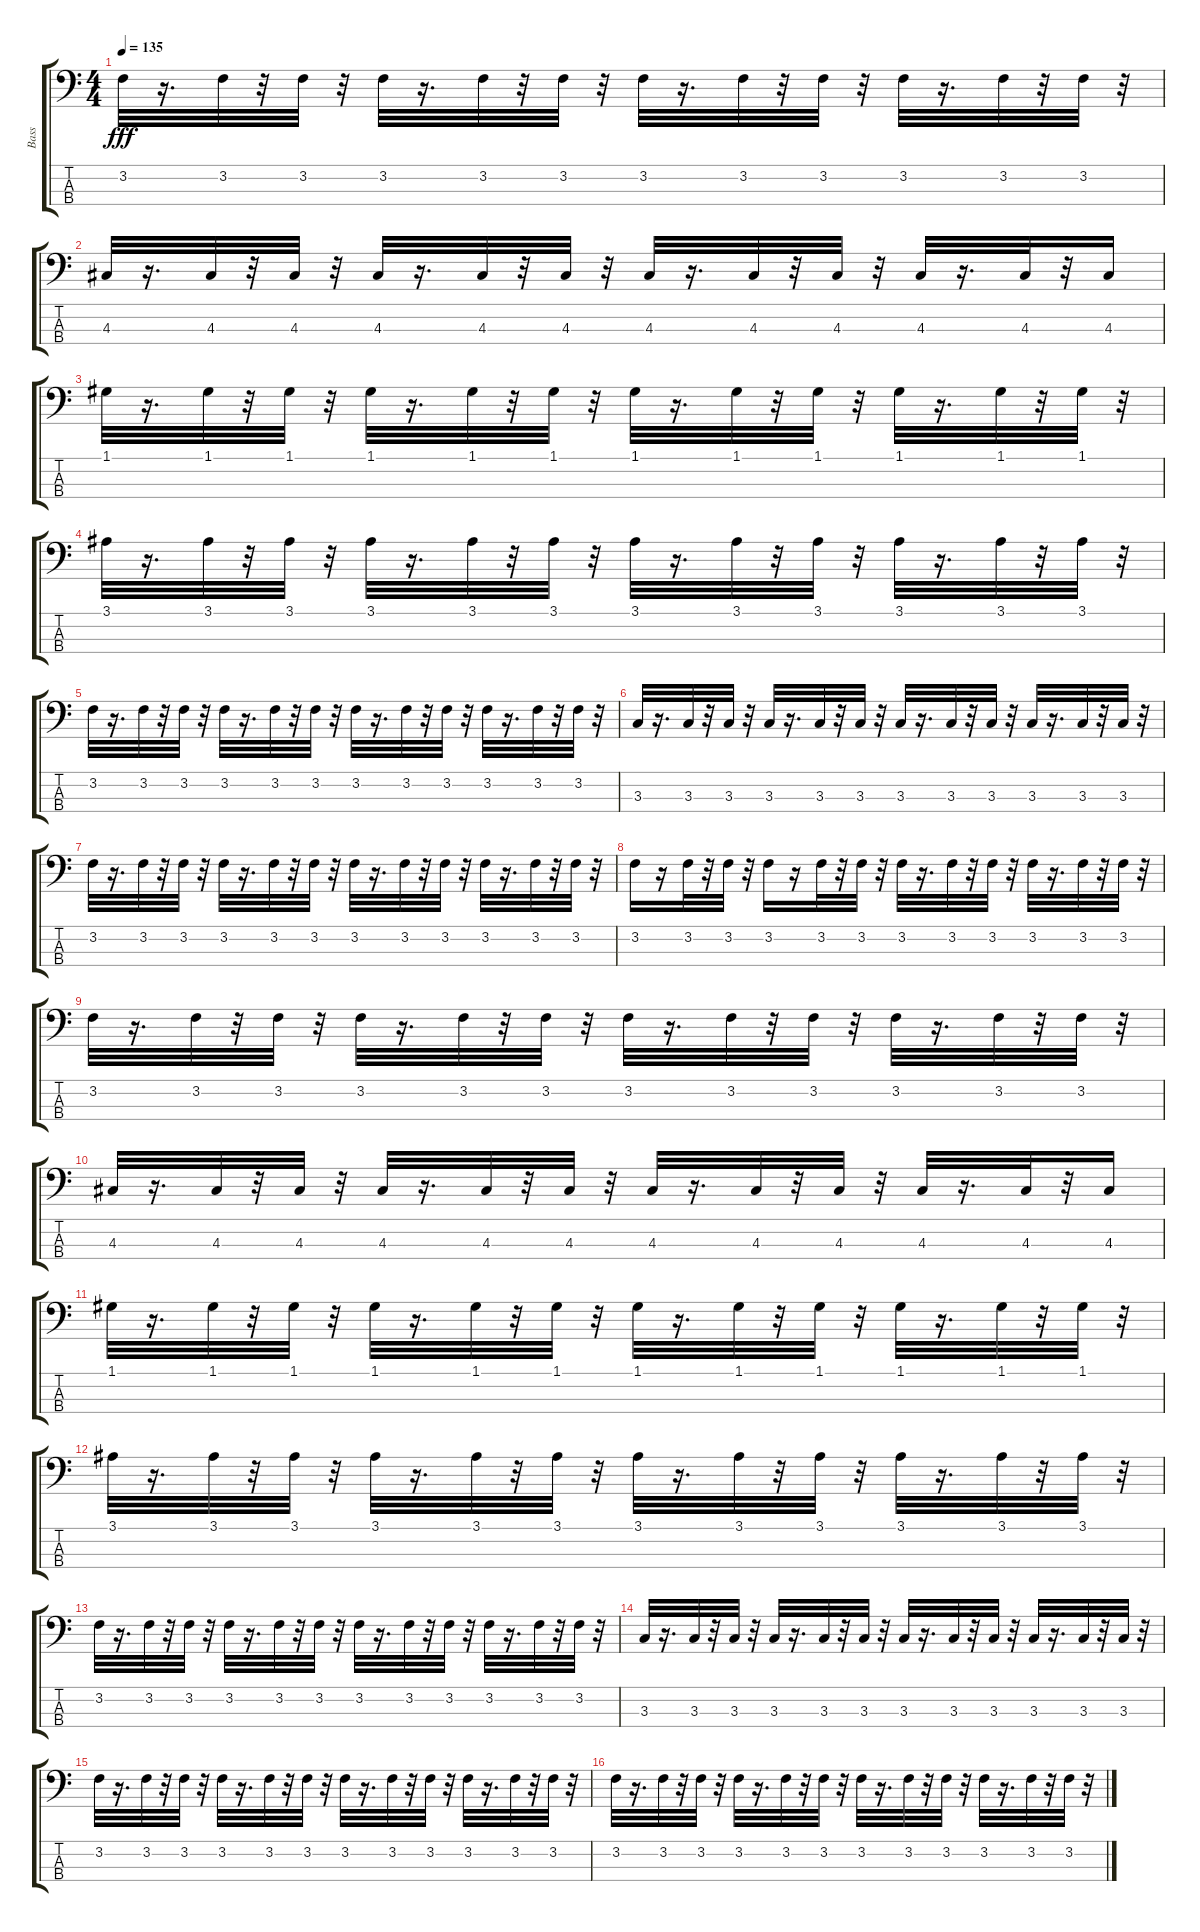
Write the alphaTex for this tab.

\track ("Bass" "Bass") {instrument electricbassfinger}
\staff {score tabs}
\tuning (G2 D2 A1 E1) {hide}
\ts (4 4)
\tempo 135
\clef f4
\ks c
3.2.32{dy fff} r.16{d} 3.2.32 r.32 3.2.32 r.32 3.2.32 r.16{d} 3.2.32 r.32 3.2.32 r.32 3.2.32 r.16{d} 3.2.32 r.32 3.2.32 r.32 3.2.32 r.16{d} 3.2.32 r.32 3.2.32 r.32 |
4.3.32 r.16{d} 4.3.32 r.32 4.3.32 r.32 4.3.32 r.16{d} 4.3.32 r.32 4.3.32 r.32 4.3.32 r.16{d} 4.3.32 r.32 4.3.32 r.32 4.3.32 r.16{d} 4.3.32 r.32 4.3.16 |
1.1.32 r.16{d} 1.1.32 r.32 1.1.32 r.32 1.1.32 r.16{d} 1.1.32 r.32 1.1.32 r.32 1.1.32 r.16{d} 1.1.32 r.32 1.1.32 r.32 1.1.32 r.16{d} 1.1.32 r.32 1.1.32 r.32 |
3.1.32 r.16{d} 3.1.32 r.32 3.1.32 r.32 3.1.32 r.16{d} 3.1.32 r.32 3.1.32 r.32 3.1.32 r.16{d} 3.1.32 r.32 3.1.32 r.32 3.1.32 r.16{d} 3.1.32 r.32 3.1.32 r.32 |
3.2.32 r.16{d} 3.2.32 r.32 3.2.32 r.32 3.2.32 r.16{d} 3.2.32 r.32 3.2.32 r.32 3.2.32 r.16{d} 3.2.32 r.32 3.2.32 r.32 3.2.32 r.16{d} 3.2.32 r.32 3.2.32 r.32 |
3.3.32 r.16{d} 3.3.32 r.32 3.3.32 r.32 3.3.32 r.16{d} 3.3.32 r.32 3.3.32 r.32 3.3.32 r.16{d} 3.3.32 r.32 3.3.32 r.32 3.3.32 r.16{d} 3.3.32 r.32 3.3.32 r.32 |
3.2.32 r.16{d} 3.2.32 r.32 3.2.32 r.32 3.2.32 r.16{d} 3.2.32 r.32 3.2.32 r.32 3.2.32 r.16{d} 3.2.32 r.32 3.2.32 r.32 3.2.32 r.16{d} 3.2.32 r.32 3.2.32 r.32 |
3.2.16 r.16 3.2.32 r.32 3.2.32 r.32 3.2.16 r.16 3.2.32 r.32 3.2.32 r.32 3.2.32 r.16{d} 3.2.32 r.32 3.2.32 r.32 3.2.32 r.16{d} 3.2.32 r.32 3.2.32 r.32 |
3.2.32 r.16{d} 3.2.32 r.32 3.2.32 r.32 3.2.32 r.16{d} 3.2.32 r.32 3.2.32 r.32 3.2.32 r.16{d} 3.2.32 r.32 3.2.32 r.32 3.2.32 r.16{d} 3.2.32 r.32 3.2.32 r.32 |
4.3.32 r.16{d} 4.3.32 r.32 4.3.32 r.32 4.3.32 r.16{d} 4.3.32 r.32 4.3.32 r.32 4.3.32 r.16{d} 4.3.32 r.32 4.3.32 r.32 4.3.32 r.16{d} 4.3.32 r.32 4.3.16 |
1.1.32 r.16{d} 1.1.32 r.32 1.1.32 r.32 1.1.32 r.16{d} 1.1.32 r.32 1.1.32 r.32 1.1.32 r.16{d} 1.1.32 r.32 1.1.32 r.32 1.1.32 r.16{d} 1.1.32 r.32 1.1.32 r.32 |
3.1.32 r.16{d} 3.1.32 r.32 3.1.32 r.32 3.1.32 r.16{d} 3.1.32 r.32 3.1.32 r.32 3.1.32 r.16{d} 3.1.32 r.32 3.1.32 r.32 3.1.32 r.16{d} 3.1.32 r.32 3.1.32 r.32 |
3.2.32 r.16{d} 3.2.32 r.32 3.2.32 r.32 3.2.32 r.16{d} 3.2.32 r.32 3.2.32 r.32 3.2.32 r.16{d} 3.2.32 r.32 3.2.32 r.32 3.2.32 r.16{d} 3.2.32 r.32 3.2.32 r.32 |
3.3.32 r.16{d} 3.3.32 r.32 3.3.32 r.32 3.3.32 r.16{d} 3.3.32 r.32 3.3.32 r.32 3.3.32 r.16{d} 3.3.32 r.32 3.3.32 r.32 3.3.32 r.16{d} 3.3.32 r.32 3.3.32 r.32 |
3.2.32 r.16{d} 3.2.32 r.32 3.2.32 r.32 3.2.32 r.16{d} 3.2.32 r.32 3.2.32 r.32 3.2.32 r.16{d} 3.2.32 r.32 3.2.32 r.32 3.2.32 r.16{d} 3.2.32 r.32 3.2.32 r.32 |
3.2.32 r.16{d} 3.2.32 r.32 3.2.32 r.32 3.2.32 r.16{d} 3.2.32 r.32 3.2.32 r.32 3.2.32 r.16{d} 3.2.32 r.32 3.2.32 r.32 3.2.32 r.16{d} 3.2.32 r.32 3.2.32 r.32
